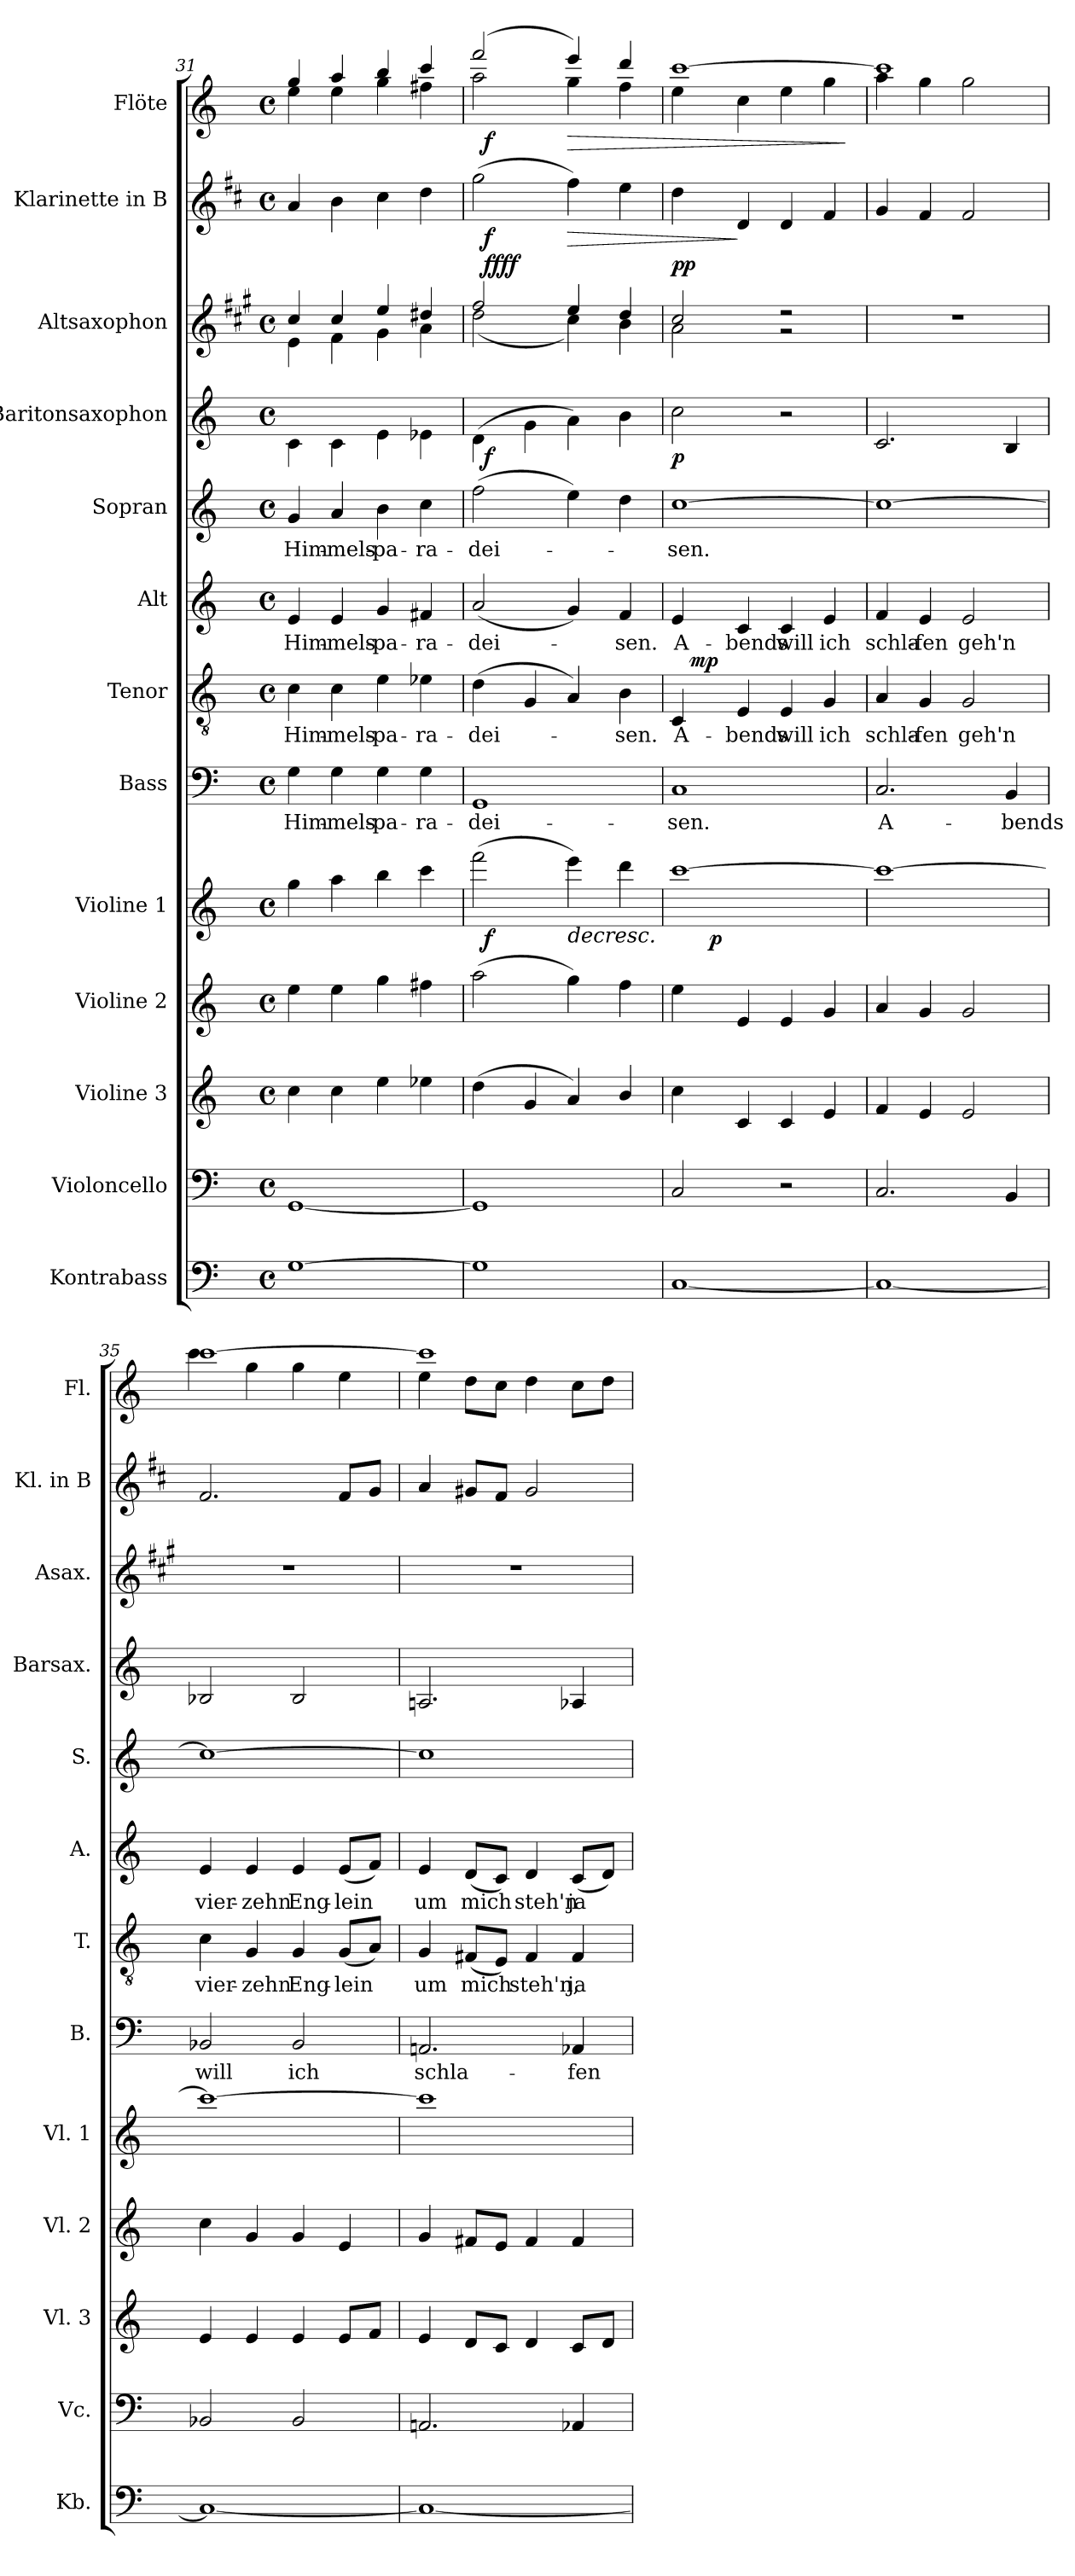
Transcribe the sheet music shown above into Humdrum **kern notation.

**kern	**kern	**kern	**kern	**kern	**dynam	**kern	**text	**kern	**text	**dynam	**kern	**text	**kern	**text	**dynam	**kern	**kern	**dynam	**kern	**dynam	**kern	**dynam
*part13	*part12	*part11	*part10	*part9	*part9	*part8	*part8	*part7	*part7	*part7	*part6	*part6	*part5	*part5	*part5	*part4	*part3	*part3	*part2	*part2	*part1	*part1
*staff13	*staff12	*staff11	*staff10	*staff9	*staff9	*staff8	*staff8	*staff7	*staff7	*staff7	*staff6	*staff6	*staff5	*staff5	*staff5	*staff4	*staff3	*staff3	*staff2	*staff2	*staff1	*staff1
*I"Kontrabass	*I"Violoncello	*I"Violine 3	*I"Violine 2	*I"Violine 1	*	*I"Bass	*	*I"Tenor	*	*	*I"Alt	*	*I"Sopran	*	*	*I"Baritonsaxophon	*I"Altsaxophon	*	*I"Klarinette in B	*	*I"Flöte	*
*I'Kb.	*I'Vc.	*I'Vl. 3	*I'Vl. 2	*I'Vl. 1	*	*I'B.	*	*I'T.	*	*	*I'A.	*	*I'S.	*	*	*I'Barsax.	*I'Asax.	*	*I'Kl. in B	*	*I'Fl.	*
*clefF4	*clefF4	*clefG2	*clefG2	*clefG2	*	*clefF4	*	*clefGv2	*	*	*clefG2	*	*clefG2	*	*	*clefG2	*clefG2	*	*clefG2	*	*clefG2	*
*ITrd7c12	*	*	*	*	*	*	*	*	*	*	*	*	*	*	*	*ITrd12c21	*ITrd5c9	*	*ITrd1c2	*	*	*
*k[]	*k[]	*k[]	*k[]	*k[]	*	*k[]	*	*k[]	*	*	*k[]	*	*k[]	*	*	*k[]	*k[]	*	*k[]	*	*k[]	*
*M4/4	*M4/4	*M4/4	*M4/4	*M4/4	*	*M4/4	*	*M4/4	*	*	*M4/4	*	*M4/4	*	*	*M4/4	*M4/4	*	*M4/4	*	*M4/4	*
*met(c)	*met(c)	*met(c)	*met(c)	*met(c)	*	*met(c)	*	*met(c)	*	*	*met(c)	*	*met(c)	*	*	*met(c)	*met(c)	*	*met(c)	*	*met(c)	*
=31	=31	=31	=31	=31	=31	=31	=31	=31	=31	=31	=31	=31	=31	=31	=31	=31	=31	=31	=31	=31	=31	=31
!	!	!	!	!	!	!	!LO:LY:b	!	!LO:LY:b	!	!	!LO:LY:b	!	!LO:LY:b	!	!	!	!	!	!	!	!
*	*	*	*	*	*	*	*	*	*	*	*	*	*	*	*	*	*^	*	*	*	*^	*
[1GG	[1GG	4cc\	4ee\	4gg\	.	4G\	Him-	4c\	Him-	.	4e/	Him-	4g/	Him-	.	4C\	4e/	4G\	.	4g/	.	4gg/	4ee\	.
!	!	!	!	!	!	!	!LO:LY:b	!	!LO:LY:b	!	!	!LO:LY:b	!	!LO:LY:b	!	!	!	!	!	!	!	!	!	!
.	.	4cc\	4ee\	4aa\	.	4G\	-mels-	4c\	-mels-	.	4e/	-mels-	4a/	-mels-	.	4C\	4e/	4A\	.	4a\	.	4aa/	4ee\	.
!	!	!	!	!	!	!	!LO:LY:b	!	!LO:LY:b	!	!	!LO:LY:b	!	!LO:LY:b	!	!	!	!	!	!	!	!	!	!
.	.	4ee\	4gg\	4bb\	.	4G\	-pa-	4e\	-pa-	.	4g/	-pa-	4b\	-pa-	.	4E\	4g/	4B\	.	4b\	.	4bb/	4gg\	.
!	!	!	!	!	!	!	!LO:LY:b	!	!LO:LY:b	!	!	!LO:LY:b	!	!LO:LY:b	!	!	!	!	!	!	!	!	!	!
.	.	4ee-X\	4ff#X\	4ccc\	.	4G\	-ra-	4e-X\	-ra-	.	4f#X/	-ra-	4cc\	-ra-	.	4E-X\	4f#X/	4c\	.	4cc\	.	4ccc/	4ff#X\	.
=32	=32	=32	=32	=32	=32	=32	=32	=32	=32	=32	=32	=32	=32	=32	=32	=32	=32	=32	=32	=32	=32	=32	=32	=32
!	!	!	!	!	!	!	!LO:LY:b	!	!LO:LY:b	!	!	!LO:LY:b	!	!LO:LY:b	!	!	!	!	!	!	!	!	!	!
*	*	*	*	*^	*	*	*	*	*	*	*	*	*^	*	*	*	*	*^	*	*^	*	*	*^	*
1GG]	1GG]	(<4dd\	(>2aa\	(>2fff\	32ryy	.	1GG	-dei-	(>4d\	-dei-	.	(<2a/	-dei-	(>2ff\	32ryy	-dei-	.	(<4D\	2a/	(>2f\	32ryy	.	(>2ff\	32ryy	.	(>2fff/	2aa\	32ryy	.
!	!	!	!	!	!	!LO:DY:b	!	!	!	!	!	!	!	!	!	!	!LO:DY:a	!	!	!	!	!LO:DY:b	!	!	!	!	!	!	!
!	!	!	!	!	!	!	!	!	!	!	!	!	!	!	!	!	!	!	!	!	!	!LO:DY:n=1:a	!	!	!	!	!	!	!
!	!	!	!	!	!	!	!	!	!	!	!	!	!	!	!	!	!	!	!	!	!	!LO:DY:n=2:b	!	!	!	!	!	!	!
!	!	!	!	!	!	!	!	!	!	!	!	!	!	!	!	!	!	!	!	!	!	!LO:DY:n=3:a	!	!	!LO:DY:b	!	!	!	!LO:DY:b
.	.	.	.	.	2ryy	f	.	.	.	.	.	.	.	.	2ryy	.	f	.	.	.	2ryy	f f f f	.	2ryy	f	.	.	2ryy	f
.	.	4g/	.	.	.	.	.	.	4G/	.	.	.	.	.	.	.	.	4G\	.	.	.	.	.	.	.	.	.	.	.
!	!	!	!	!	!	!LO:HP:b	!	!	!	!	!	!	!	!	!	!	!	!	!	!	!	!	!	!	!LO:HP:b	!	!	!	!LO:HP:b
.	.	4a/)	4gg\)	4eee\)	.	>	.	.	4A/)	.	.	4g/)	.	4ee\)	.	.	.	4A\)	4g/	4e\)	.	.	4ee\)	.	>	4eee/)	4gg\	.	>
.	.	.	.	.	4...ryy	.	.	.	.	.	.	.	.	.	4...ryy	.	.	.	.	.	4...ryy	.	.	4...ryy	.	.	.	4...ryy	.
!	!	!	!	!	!	!	!	!	!	!LO:LY:b	!	!	!LO:LY:b	!	!	!	!	!	!	!	!	!	!	!	!	!	!	!	!
.	.	4b/	4ff\	4ddd\	.	.	.	.	4B\	-sen.	.	4f/	-sen.	4dd\	.	.	.	4B\	4f/	4d\	.	.	4dd\	.	.	4ddd/	4ff\	.	.
=33	=33	=33	=33	=33	=33	=33	=33	=33	=33	=33	=33	=33	=33	=33	=33	=33	=33	=33	=33	=33	=33	=33	=33	=33	=33	=33	=33	=33	=33
!	!	!	!	!	!	!	!	!LO:LY:b	!	!LO:LY:b	!	!	!LO:LY:b	!	!	!LO:LY:b	!LO:DY:a	!	!	!	!	!LO:DY:b	!	!	!	!	!	!	!
!	!	!	!	!	!	!	!	!	!	!	!	!	!	!	!	!	!	!	!	!	!	!LO:DY:n=1:a	!	!	!	!	!	!	!
*	*	*	*	*	*	*	*	*	*	*	*	*	*	*	*	*	*	*	*	*v	*v	*	*	*	*	*	*v	*v	*
*	*	*	*	*	*	*	*	*	*^	*	*	*	*	*v	*v	*	*	*	*	*	*	*v	*v	*	*	*	*
[1CC	2C/	4cc\	4ee\	[1ccc	8ryy	.	1C	-sen.	4C/	16ryy	A-	.	4e/	A-	[1cc	-sen.	p	2c\	2e/	2c\	p p	4cc\	.	[1ccc	4ee\	.
!	!	!	!	!	!	!	!	!	!	!	!	!LO:DY:a	!	!	!	!	!	!	!	!	!	!	!	!	!	!
.	.	.	.	.	.	.	.	.	.	2...ryy	.	mp	.	.	.	.	.	.	.	.	.	.	.	.	.	.
!	!	!	!	!	!	!LO:DY:b	!	!	!	!	!	!	!	!	!	!	!	!	!	!	!	!	!	!	!	!
.	.	.	.	.	2..ryy	p	.	.	.	.	.	.	.	.	.	.	.	.	.	.	.	.	.	.	.	.
!	!	!	!	!	!	!	!	!	!	!	!LO:LY:b	!	!	!LO:LY:b	!	!	!	!	!	!	!	!	!	!	!	!
.	.	4c/	4e/	.	.	.	.	.	4E/	.	-bends	.	4c/	-bends	.	.	.	.	.	.	.	4c/	]	.	4cc\	.
!	!	!	!	!	!	!	!	!	!	!	!LO:LY:b	!	!	!LO:LY:b	!	!	!	!	!	!	!	!	!	!	!	!
.	2r	4c/	4e/	.	.	.	.	.	4E/	.	will	.	4c/	will	.	.	.	2r	2r	2r	.	4c/	.	.	4ee\	.
!	!	!	!	!	!	!	!	!	!	!	!LO:LY:b	!	!	!LO:LY:b	!	!	!	!	!	!	!	!	!	!	!	!
.	.	4e/	4g/	.	.	.	.	.	4G/	.	ich	.	4e/	ich	.	.	.	.	.	.	.	4e/	.	.	4gg\	.
*	*	*	*	*	*	*	*	*	*	*	*	*	*	*	*	*	*	*	*v	*v	*	*	*	*v	*v	*
.	.	.	.	.	.	]	.	.	.	.	.	.	.	.	.	.	.	.	.	.	.	.	.	]
=34	=34	=34	=34	=34	=34	=34	=34	=34	=34	=34	=34	=34	=34	=34	=34	=34	=34	=34	=34	=34	=34	=34	=34	=34
!	!	!	!	!	!	!	!	!LO:LY:b	!	!	!LO:LY:b	!	!	!LO:LY:b	!	!	!	!	!	!	!	!	!	!
*	*	*	*	*v	*v	*	*	*	*v	*v	*	*	*	*	*	*	*	*	*	*	*	*	*^	*
1CC_	2.C/	4f/	4a/	1ccc_	.	2.C/	A-	4A/	schla-	.	4f/	schla-	1cc_	.	.	2.C/	1r	.	4f/	.	1ccc]	4aa\	.
!	!	!	!	!	!	!	!	!	!LO:LY:b	!	!	!LO:LY:b	!	!	!	!	!	!	!	!	!	!	!
.	.	4e/	4g/	.	.	.	.	4G/	-fen	.	4e/	-fen	.	.	.	.	.	.	4e/	.	.	4gg\	.
!	!	!	!	!	!	!	!	!	!LO:LY:b	!	!	!LO:LY:b	!	!	!	!	!	!	!	!	!	!	!
.	.	2e/	2g/	.	.	.	.	2G/	geh'n	.	2e/	geh'n	.	.	.	.	.	.	2e/	.	.	2gg\	.
!	!	!	!	!	!	!	!LO:LY:b	!	!	!	!	!	!	!	!	!	!	!	!	!	!	!	!
.	4BB/	.	.	.	.	4BB/	-bends	.	.	.	.	.	.	.	.	4BB/	.	.	.	.	.	.	.
!!LO:PB:g=z	!!
=35	=35	=35	=35	=35	=35	=35	=35	=35	=35	=35	=35	=35	=35	=35	=35	=35	=35	=35	=35	=35	=35	=35	=35
!	!	!	!	!	!	!	!LO:LY:b	!	!LO:LY:b	!	!	!LO:LY:b	!	!	!	!	!	!	!	!	!	!	!
1CC_	2BB-X/	4e/	4cc\	1ccc_	.	2BB-X/	will	4c\	vier-	.	4e/	vier-	1cc_	.	.	2BB-X/	1r	.	2.e/	.	[1ccc	4ccc\	.
!	!	!	!	!	!	!	!	!	!LO:LY:b	!	!	!LO:LY:b	!	!	!	!	!	!	!	!	!	!	!
.	.	4e/	4g/	.	.	.	.	4G/	-zehn	.	4e/	-zehn	.	.	.	.	.	.	.	.	.	4gg\	.
!	!	!	!	!	!	!	!LO:LY:b	!	!LO:LY:b	!	!	!LO:LY:b	!	!	!	!	!	!	!	!	!	!	!
.	2BB-/	4e/	4g/	.	.	2BB-/	ich	4G/	Eng-	.	4e/	Eng-	.	.	.	2BB-/	.	.	.	.	.	4gg\	.
!	!	!	!	!	!	!	!	!	!LO:LY:b	!	!	!LO:LY:b	!	!	!	!	!	!	!	!	!	!	!
.	.	8e/L	4e/	.	.	.	.	(<8G/L	-lein	.	(<8e/L	-lein	.	.	.	.	.	.	8e/L	.	.	4ee\	.
.	.	8f/J	.	.	.	.	.	8A/J)	.	.	8f/J)	.	.	.	.	.	.	.	8f/J	.	.	.	.
=36	=36	=36	=36	=36	=36	=36	=36	=36	=36	=36	=36	=36	=36	=36	=36	=36	=36	=36	=36	=36	=36	=36	=36
!	!	!	!	!	!	!	!LO:LY:b	!	!LO:LY:b	!	!	!LO:LY:b	!	!	!	!	!	!	!	!	!	!	!
1CC_	2.AAn/	4e/	4g/	1ccc]	.	2.AAn/	schla-	4G/	um	.	4e/	um	1cc]	.	.	2.AAn/	1r	.	4g/	.	1ccc]	4ee\	.
!	!	!	!	!	!	!	!	!	!LO:LY:b	!	!	!LO:LY:b	!	!	!	!	!	!	!	!	!	!	!
.	.	8d/L	8f#X/L	.	.	.	.	(<8F#X/L	mich	.	(<8d/L	mich	.	.	.	.	.	.	8f#X/L	.	.	8dd\L	.
.	.	8c/J	8e/J	.	.	.	.	8E/J)	.	.	8c/J)	.	.	.	.	.	.	.	8e/J	.	.	8cc\J	.
!	!	!	!	!	!	!	!	!	!LO:LY:b	!	!	!LO:LY:b	!	!	!	!	!	!	!	!	!	!	!
.	.	4d/	4f#/	.	.	.	.	4F#/	steh'n,	.	4d/	steh'n	.	.	.	.	.	.	2f#/	.	.	4dd\	.
!	!	!	!	!	!	!	!LO:LY:b	!	!LO:LY:b	!	!	!LO:LY:b	!	!	!	!	!	!	!	!	!	!	!
.	4AA-X/	8c/L	4f#/	.	.	4AA-X/	-fen	4F#/	ja	.	(<8c/L	ja	.	.	.	4AA-X/	.	.	.	.	.	8cc\L	.
.	.	8d/J	.	.	.	.	.	.	.	.	8d/J)	.	.	.	.	.	.	.	.	.	.	8dd\J	.
*	*	*	*	*	*	*	*	*	*	*	*	*	*	*	*	*	*	*	*	*	*v	*v	*
=	=	=	=	=	=	=	=	=	=	=	=	=	=	=	=	=	=	=	=	=	=	=
*-	*-	*-	*-	*-	*-	*-	*-	*-	*-	*-	*-	*-	*-	*-	*-	*-	*-	*-	*-	*-	*-	*-
